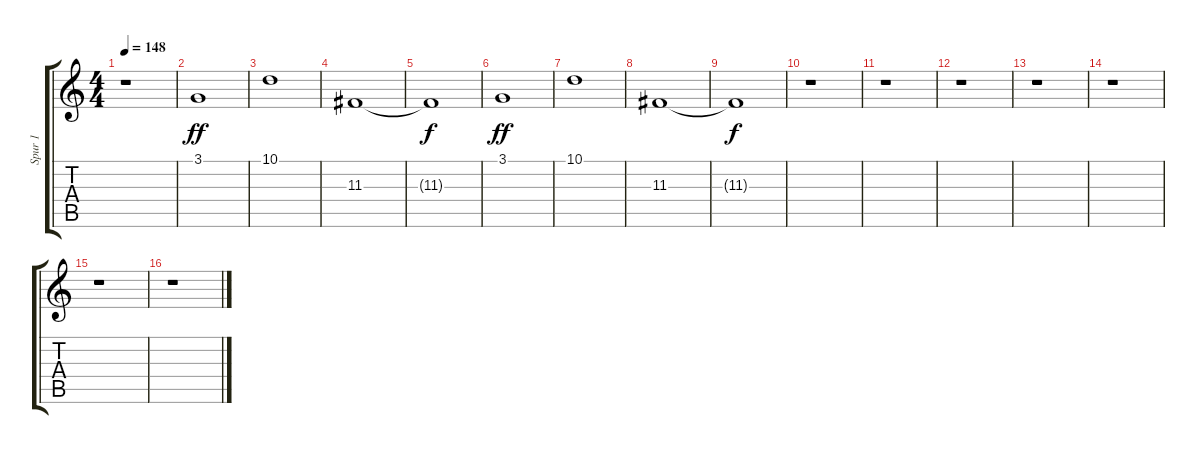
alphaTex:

\track ("Spur 1" "Spur 1") {instrument pad1newage}
\staff {score tabs}
\tuning (E4 B3 G3 D3 A2 E2) {hide}
\ts (4 4)
\tempo 148
\clef g2
\ks c
r.1{dy f} |
3.1.1{dy ff} |
10.1.1 |
11.3.1 |
11.3{t}.1{dy f} |
3.1.1{dy ff} |
10.1.1 |
11.3.1 |
11.3{t}.1{dy f} |
r.1 |
r.1 |
r.1 |
r.1 |
r.1 |
r.1 |
r.1
